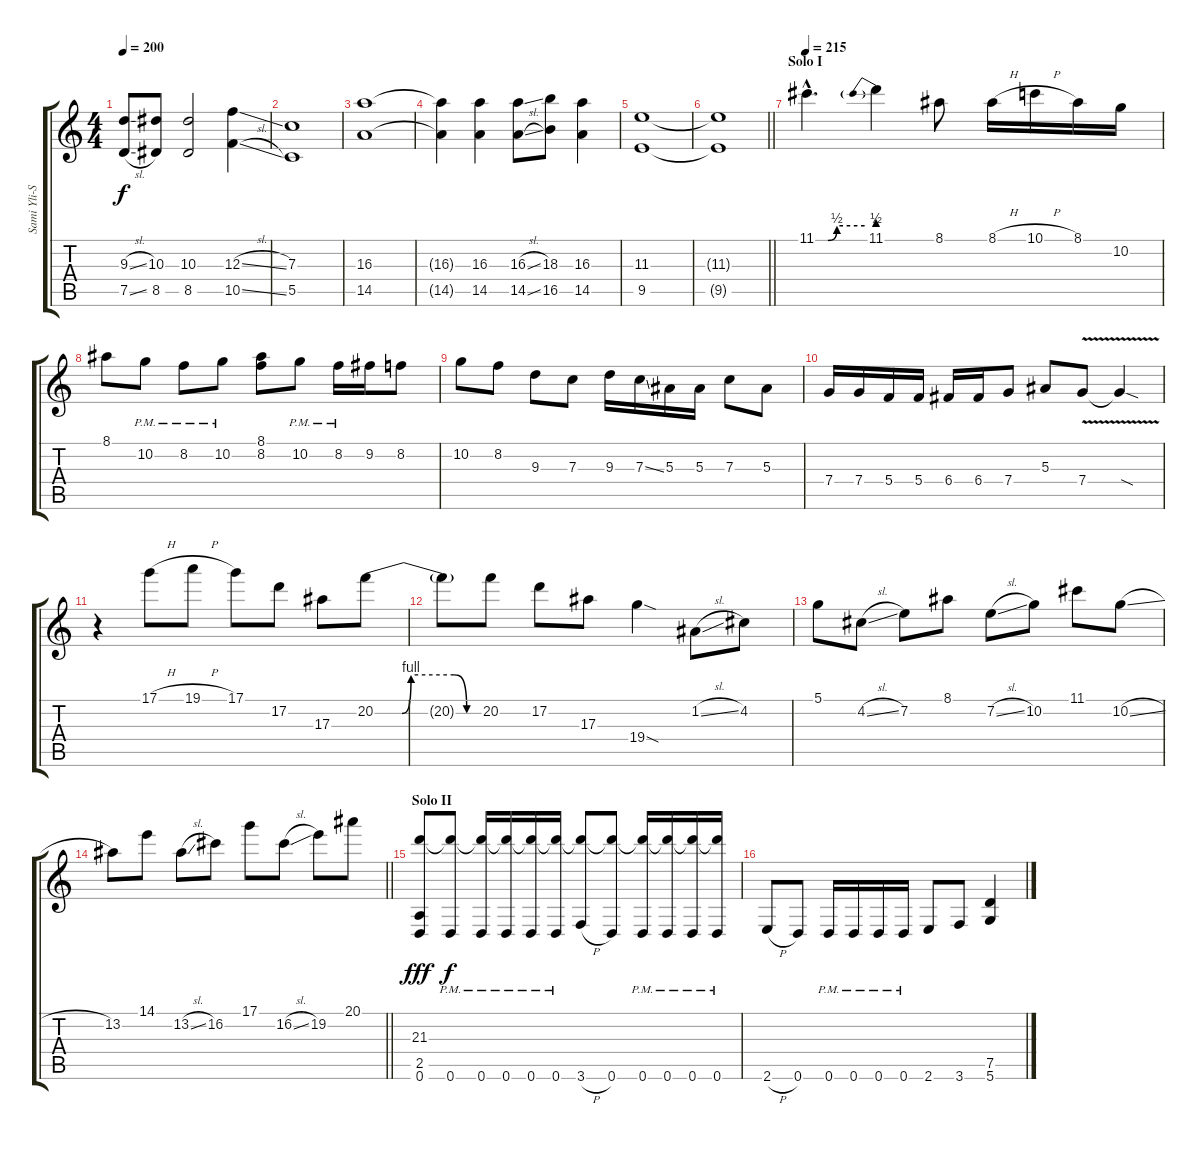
\track ("Sami Yli-Sirniö" "Sami Yli-S") {instrument distortionguitar}
\staff {score tabs}
\tuning (D4 A3 F3 C3 G2 D2) {hide}
\ts (4 4)
\tempo 200
\clef g2
\ks c
(9.3{sl} 7.5{sl}).8{dy f} (10.3 8.5).8 (10.3 8.5).2 (12.3{sl} 10.5{sl}).4 |
(7.3 5.5).1 |
(16.3 14.5).1 |
(16.3{t} 14.5{t}).4 (16.3 14.5).4 (16.3{sl} 14.5{sl}).8 (18.3 16.5).8 (16.3 14.5).4 |
(11.3 9.5).1 |
\barLineRight lightlight
(11.3{t} 9.5{t}).1 |
\section ("" "Solo I")
\tempo 215
11.1{be (custom 0 0 15 0 26 2 60 2) hac}.4{d} 11.1{be (prebend 0 2 60 2)}.4 8.1.8 8.1{h}.16 10.1{h}.16 8.1.16 10.2.16 |
8.1.8 10.2{pm}.8 8.2{pm}.8 10.2{pm}.8 (8.1 8.2).8 10.2{pm}.8 8.2{pm}.16 9.2.16 8.2.8 |
10.2.8 8.2.8 9.3.8 7.3.8 9.3.16 7.3{ss}.16 5.3.16 5.3.16 7.3.8 5.3.8 |
7.4.16 7.4.16 5.4.16 5.4.16 6.4.16 6.4.16 7.4.8 5.3.8 7.4{v}.8 7.4{sod t}.4 |
r.4 17.1{h}.8 19.1{h}.8 17.1.8 17.2.8 17.3.8 20.2{be (custom 0 0 15 0 20 4 44 4 51 0 60 0)}.8 |
20.2{t}.8 20.2.8 17.2.8 17.3.8 19.4{sod}.4 1.2{sl}.8 4.2.8 |
5.1.8 4.2{sl}.8 7.2.8 8.1.8 7.2{sl}.8 10.2.8 11.1.8 10.2{sl}.8 |
\barLineRight lightlight
13.2.8 14.1.8 13.2{sl}.8 16.2.8 17.1.8 16.2{sl}.8 19.2.8 20.1.8 |
\section ("" "Solo II")
(21.3 2.5 0.6).8{dy fff volume 11} (21.3{t} 0.6{pm}).8{dy f} (21.3{t} 0.6{pm}).16 (21.3{t} 0.6{pm}).16 (21.3{t} 0.6{pm}).16 (21.3{t} 0.6{pm}).16 (21.3{t} 3.6{h}).8 (21.3{t} 0.6).8 (21.3{t} 0.6{pm}).16 (21.3{t} 0.6{pm}).16 (21.3{t} 0.6{pm}).16 (21.3{t} 0.6{pm}).16 |
2.6{h}.8 0.6.8 0.6{pm}.16 0.6{pm}.16 0.6{pm}.16 0.6{pm}.16 2.6.8 3.6.8 (7.5 5.6).4
